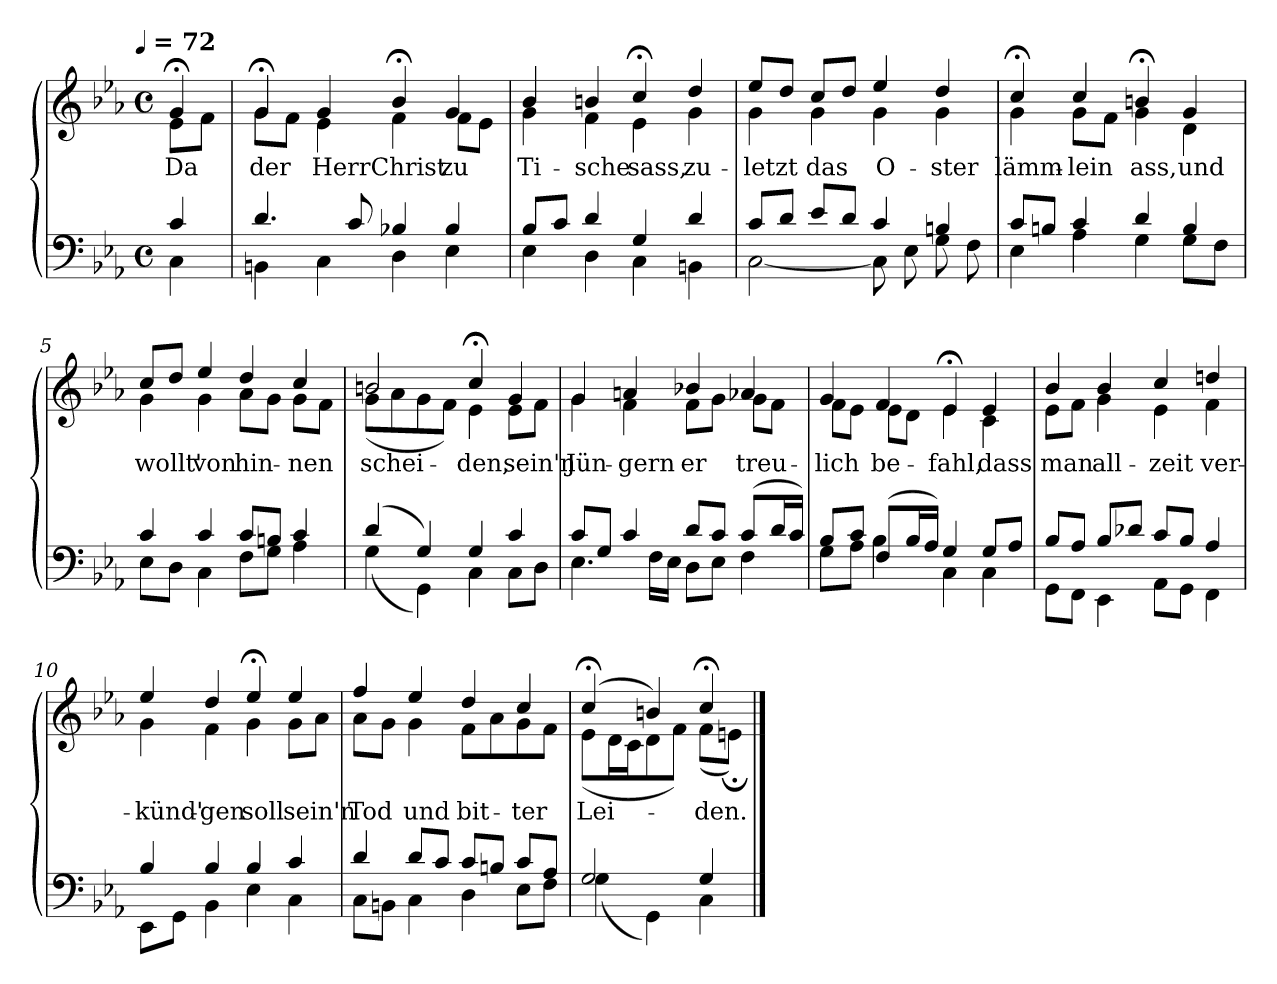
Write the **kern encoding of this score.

**kern	**kern	**text	**dynam
*part1	*part1	*part1	*part1
*staff2	*staff1	*staff1	*staff1/2
*clefF4	*clefG2	*	*
*k[b-e-a-]	*k[b-e-a-]	*	*
!!LO:TX:omd:t=[quarter] = 72
*M4/4	*M4/4	*	*
*met(c)	*met(c)	*	*
*MM72	*MM72	*	*
=	=	=	=
*^	*^	*	*
4c	4C	4g;<	8e-L	Da	.
.	.	.	8fJ	.	.
=1	=1	=1	=1	=1	=1
4.d	4BBn	4g;<	8gL	der	.
.	.	.	8fJ	.	.
.	4C	4g	4e-	Herr	♩ = 71
8c	.	.	.	.	.
4B-X	4D	4b-;<	4f	Christ	.
4B-	4E-	4g	8fL	zu	♩ = 70
.	.	.	8e-J	.	.
=2	=2	=2	=2	=2	=2
*	*	*MM69	*	*	*
8B-L	4E-	4b-	4g	Ti-	.
8cJ	.	.	.	.	.
4d	4D	4bn	4f	-sche	.
4G	4C	4cc;<	4e-	sass,	.
4d	4BBn	4dd	4g	zu-	♩ = 68
=3	=3	=3	=3	=3	=3
8cL	[2C	8ee-L	4g	-letzt	.
8dJ	.	8ddJ	.	.	.
8e-L	.	8ccL	4g	das	.
8dJ	.	8ddJ	.	.	.
4c	8C]	4ee-	4g	O-	.
.	8E-	.	.	.	.
4Bn	8G	4dd	4g	-ster	.
.	8F	.	.	.	.
=4	=4	=4	=4	=4	=4
8cL	4E-	4cc;<	4g	lämm-	.
8BnJ	.	.	.	.	.
4c	4A-	4cc	8gL	-lein	.
.	.	.	8fJ	.	.
4d	4G	4bn;<	4g	ass,	.
4B	8GL	4g	4d	und	.
.	8FJ	.	.	.	.
!!LO:LB:g=z	!!
=5	=5	=5	=5	=5	=5
4c	8E-L	8ccL	4g	wollt'	.
.	8DJ	8ddJ	.	.	.
4c	4C	4ee-	4g	von	.
8cL	8FL	4dd	8a-L	hin-	.
8BnJ	8GJ	.	8gJ	.	.
4c	4A-	4cc	8gL	-nen	.
.	.	.	8fJ	.	.
=6	=6	=6	=6	=6	=6
(4d	(4G	2bn	(8gL	schei-	.
.	.	.	8a-	.	.
4G)	4GG)	.	8g	.	.
.	.	.	8fJ)	.	.
4G	4C	4cc;<	4e-	-den,	.
4c	8CL	4g	8e-L	sein'n	.
.	8DJ	.	8fJ	.	.
=7	=7	=7	=7	=7	=7
8cL	4.E-	4g	4g	Jün-	.
8GJ	.	.	.	.	.
4c	.	4an	4f	-gern	.
.	16FLL	.	.	.	.
.	16E-JJ	.	.	.	.
8dL	8DL	4b-X	8fL	er	.
8cJ	8E-J	.	8gJ	.	.
(8cL	4F	4a-X	8gL	treu-	.
16dL	.	.	8fJ	.	.
16cJJ)	.	.	.	.	.
=8	=8	=8	=8	=8	=8
*	*	*MM67	*	*	*
8B-L	8GL	4g	8fL	-lich	.
8cJ	8A-J	.	8e-J	.	.
(8FL	4B-	4f	8e-L	be-	♩ = 64
16B-L	.	.	8dJ	.	.
16A-JJ)	.	.	.	.	.
4G	4C	4e-;<	4e-	-fahl,	.
8GL	4C	4e-	4c	dass	♩ = 69
8A-J	.	.	.	.	.
!!LO:LB:g=z	!!
=9	=9	=9	=9	=9	=9
*	*	*MM68	*	*	*
8B-L	8GGL	4b-	8e-L	man	.
8A-J	8FFJ	.	8fJ	.	.
8B-L	4EE-	4b-	4g	all-	.
8d-XJ	.	.	.	.	.
8cL	8AA-L	4cc	4e-	-zeit	.
8B-J	8GGJ	.	.	.	.
4A-	4FF	4ddn	4f	ver-	.
=10	=10	=10	=10	=10	=10
*	*	*MM67	*	*	*
4B-	8EE-L	4ee-	4g	-künd'-	.
.	8GGJ	.	.	.	.
4B-	4BB-	4dd	4f	-gen	♩ = 66
4B-	4E-	4ee-;<	4g	soll	.
4c	4C	4ee-	8gL	sein'n	♩ = 65
.	.	.	8a-J	.	.
=11	=11	=11	=11	=11	=11
4d	8CL	4ff	8a-L	Tod	.
.	8BBnJ	.	8gJ	.	.
8dL	4C	4ee-	4g	und	.
8cJ	.	.	.	.	.
8cL	4D	4dd	8fL	bit-	♩ = 64
8BnJ	.	.	8a-	.	.
8cL	8E-L	4cc	8g	-ter	.
8A-J	8FJ	.	8fJ	.	.
=12	=12	=12	=12	=12	=12
*	*	*MM62	*	*	*
2G	(4G	(4cc;<	(8e-L	Lei-	.
.	.	.	16dL	.	.
.	.	.	16cJ	.	.
.	4GG)	4bn)	8d	.	♩ = 58
.	.	.	8fJ)	.	.
4G	4C	4cc;<	(8fL	-den.	♩ = 34.5
.	.	.	8en;J)	.	.
*v	*v	*	*	*	*
*	*v	*v	*	*
==	==	==	==
*-	*-	*-	*-
